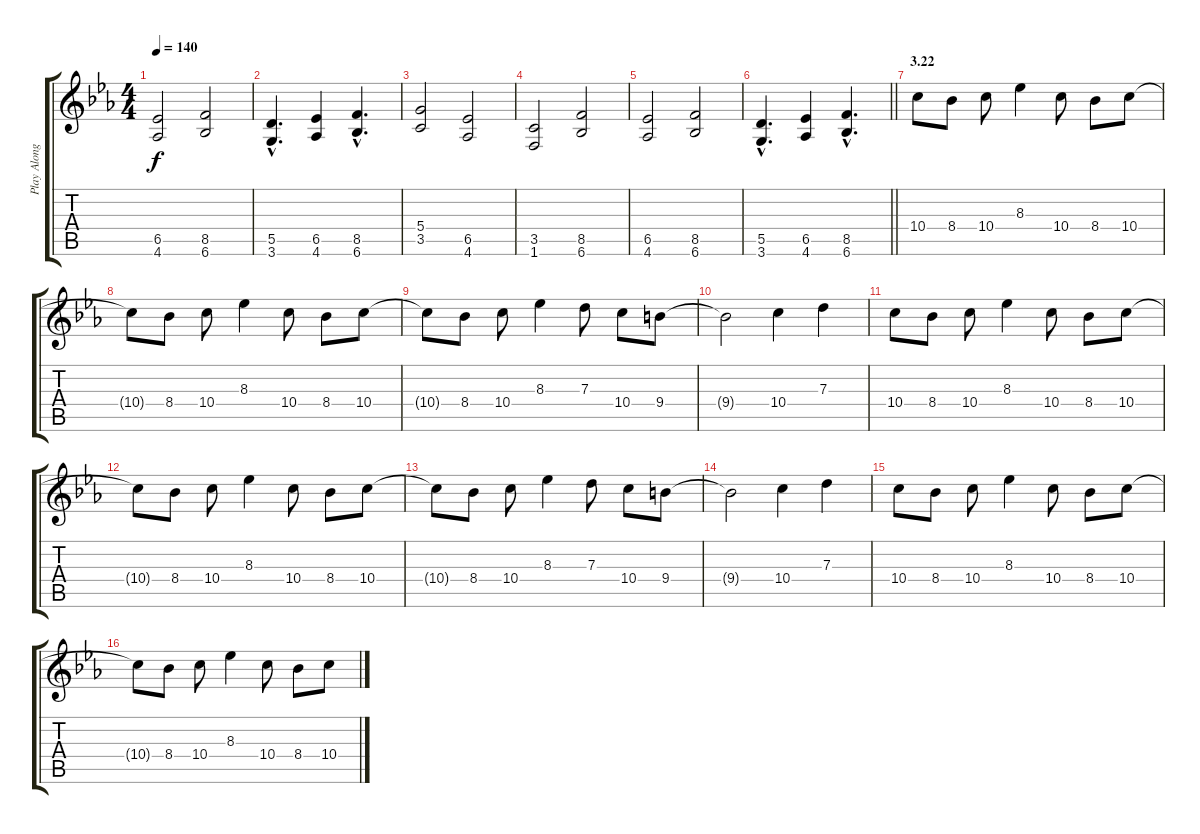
\track ("Play Along" "Play Along") {instrument distortionguitar}
\staff {score tabs}
\tuning (E4 B3 G3 D3 A2 E2) {hide}
\ts (4 4)
\tempo 140
\clef g2
\ks cminor
(6.5 4.6).2{dy f} (8.5 6.6).2 |
(5.5{hac} 3.6{hac}).4{d} (6.5 4.6).4 (8.5{hac} 6.6{hac}).4{d} |
(5.4 3.5).2 (6.5 4.6).2 |
(3.5 1.6).2 (8.5 6.6).2 |
(6.5 4.6).2 (8.5 6.6).2 |
\barLineRight lightlight
(5.5{hac} 3.6{hac}).4{d} (6.5 4.6).4 (8.5{hac} 6.6{hac}).4{d} |
\section ("" "3.22")
10.4.8{volume 13} 8.4.8 10.4.8 8.3.4 10.4.8 8.4.8 10.4.8 |
10.4{t}.8 8.4.8 10.4.8 8.3.4 10.4.8 8.4.8 10.4.8 |
10.4{t}.8 8.4.8 10.4.8 8.3.4 7.3.8 10.4.8 9.4.8 |
9.4{t}.2 10.4.4 7.3.4 |
10.4.8 8.4.8 10.4.8 8.3.4 10.4.8 8.4.8 10.4.8 |
10.4{t}.8 8.4.8 10.4.8 8.3.4 10.4.8 8.4.8 10.4.8 |
10.4{t}.8 8.4.8 10.4.8 8.3.4 7.3.8 10.4.8 9.4.8 |
9.4{t}.2 10.4.4 7.3.4 |
10.4.8 8.4.8 10.4.8 8.3.4 10.4.8 8.4.8 10.4.8 |
10.4{t}.8 8.4.8 10.4.8 8.3.4 10.4.8 8.4.8 10.4.8
